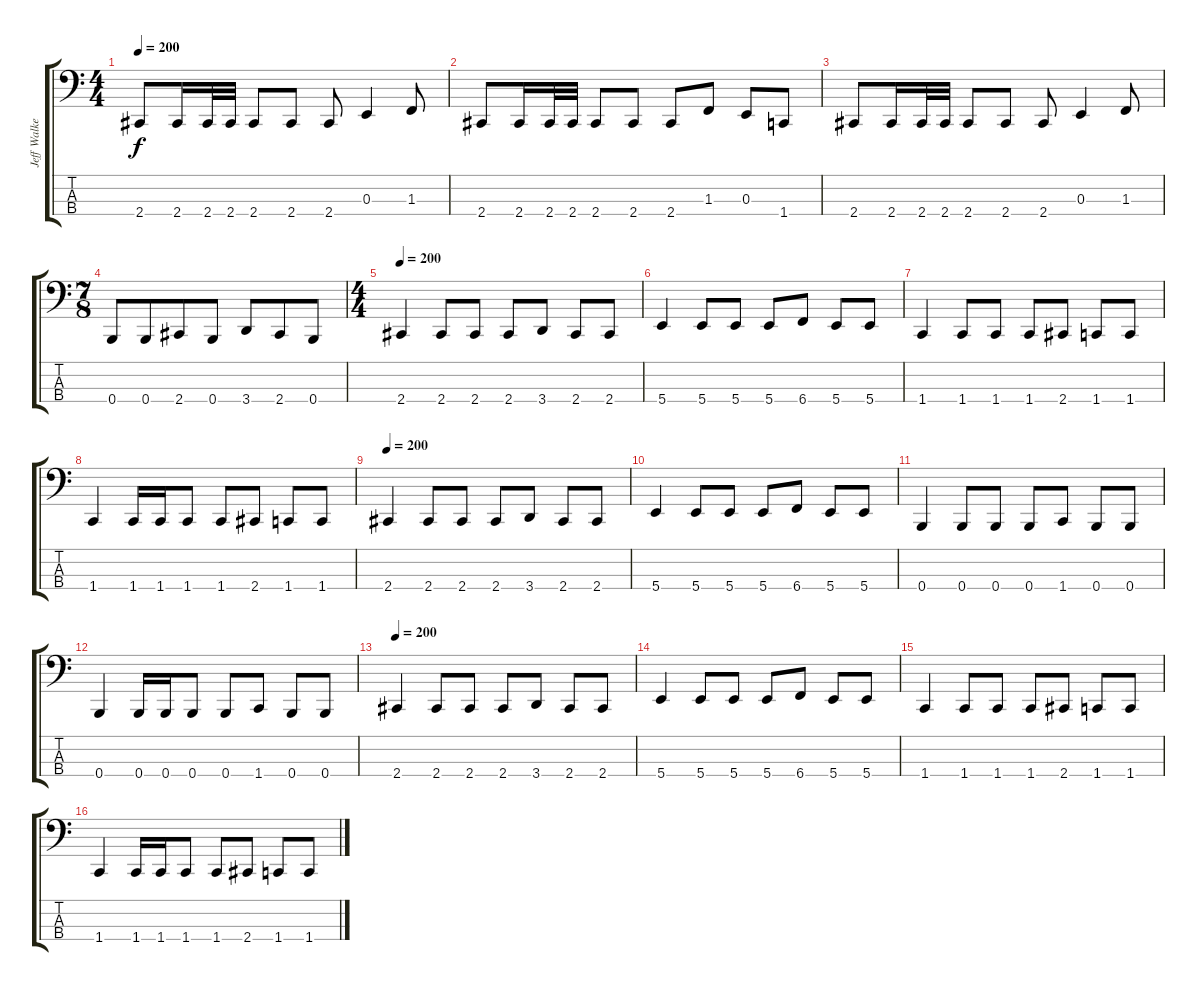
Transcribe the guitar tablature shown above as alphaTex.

\track ("Jeff Walker" "Jeff Walke") {instrument electricbasspick}
\staff {score tabs}
\tuning (D2 A1 E1 B0) {hide}
\ts (4 4)
\tempo 200
\clef f4
\ks c
2.4.8{dy f} 2.4.16 2.4.32 2.4.32 2.4.8 2.4.8 2.4.8 0.3.4 1.3.8 |
2.4.8 2.4.16 2.4.32 2.4.32 2.4.8 2.4.8 2.4.8 1.3.8 0.3.8 1.4.8 |
2.4.8 2.4.16 2.4.32 2.4.32 2.4.8 2.4.8 2.4.8 0.3.4 1.3.8 |
\ts (7 8)
0.4.8 0.4.8 2.4.8 0.4.8 3.4.8 2.4.8 0.4.8 |
\ts (4 4)
\tempo 200
2.4.4 2.4.8 2.4.8 2.4.8 3.4.8 2.4.8 2.4.8 |
5.4.4 5.4.8 5.4.8 5.4.8 6.4.8 5.4.8 5.4.8 |
1.4.4 1.4.8 1.4.8 1.4.8 2.4.8 1.4.8 1.4.8 |
1.4.4 1.4.16 1.4.16 1.4.8 1.4.8 2.4.8 1.4.8 1.4.8 |
\tempo 200
2.4.4 2.4.8 2.4.8 2.4.8 3.4.8 2.4.8 2.4.8 |
5.4.4 5.4.8 5.4.8 5.4.8 6.4.8 5.4.8 5.4.8 |
0.4.4 0.4.8 0.4.8 0.4.8 1.4.8 0.4.8 0.4.8 |
0.4.4 0.4.16 0.4.16 0.4.8 0.4.8 1.4.8 0.4.8 0.4.8 |
\tempo 200
2.4.4 2.4.8 2.4.8 2.4.8 3.4.8 2.4.8 2.4.8 |
5.4.4 5.4.8 5.4.8 5.4.8 6.4.8 5.4.8 5.4.8 |
1.4.4 1.4.8 1.4.8 1.4.8 2.4.8 1.4.8 1.4.8 |
1.4.4 1.4.16 1.4.16 1.4.8 1.4.8 2.4.8 1.4.8 1.4.8
